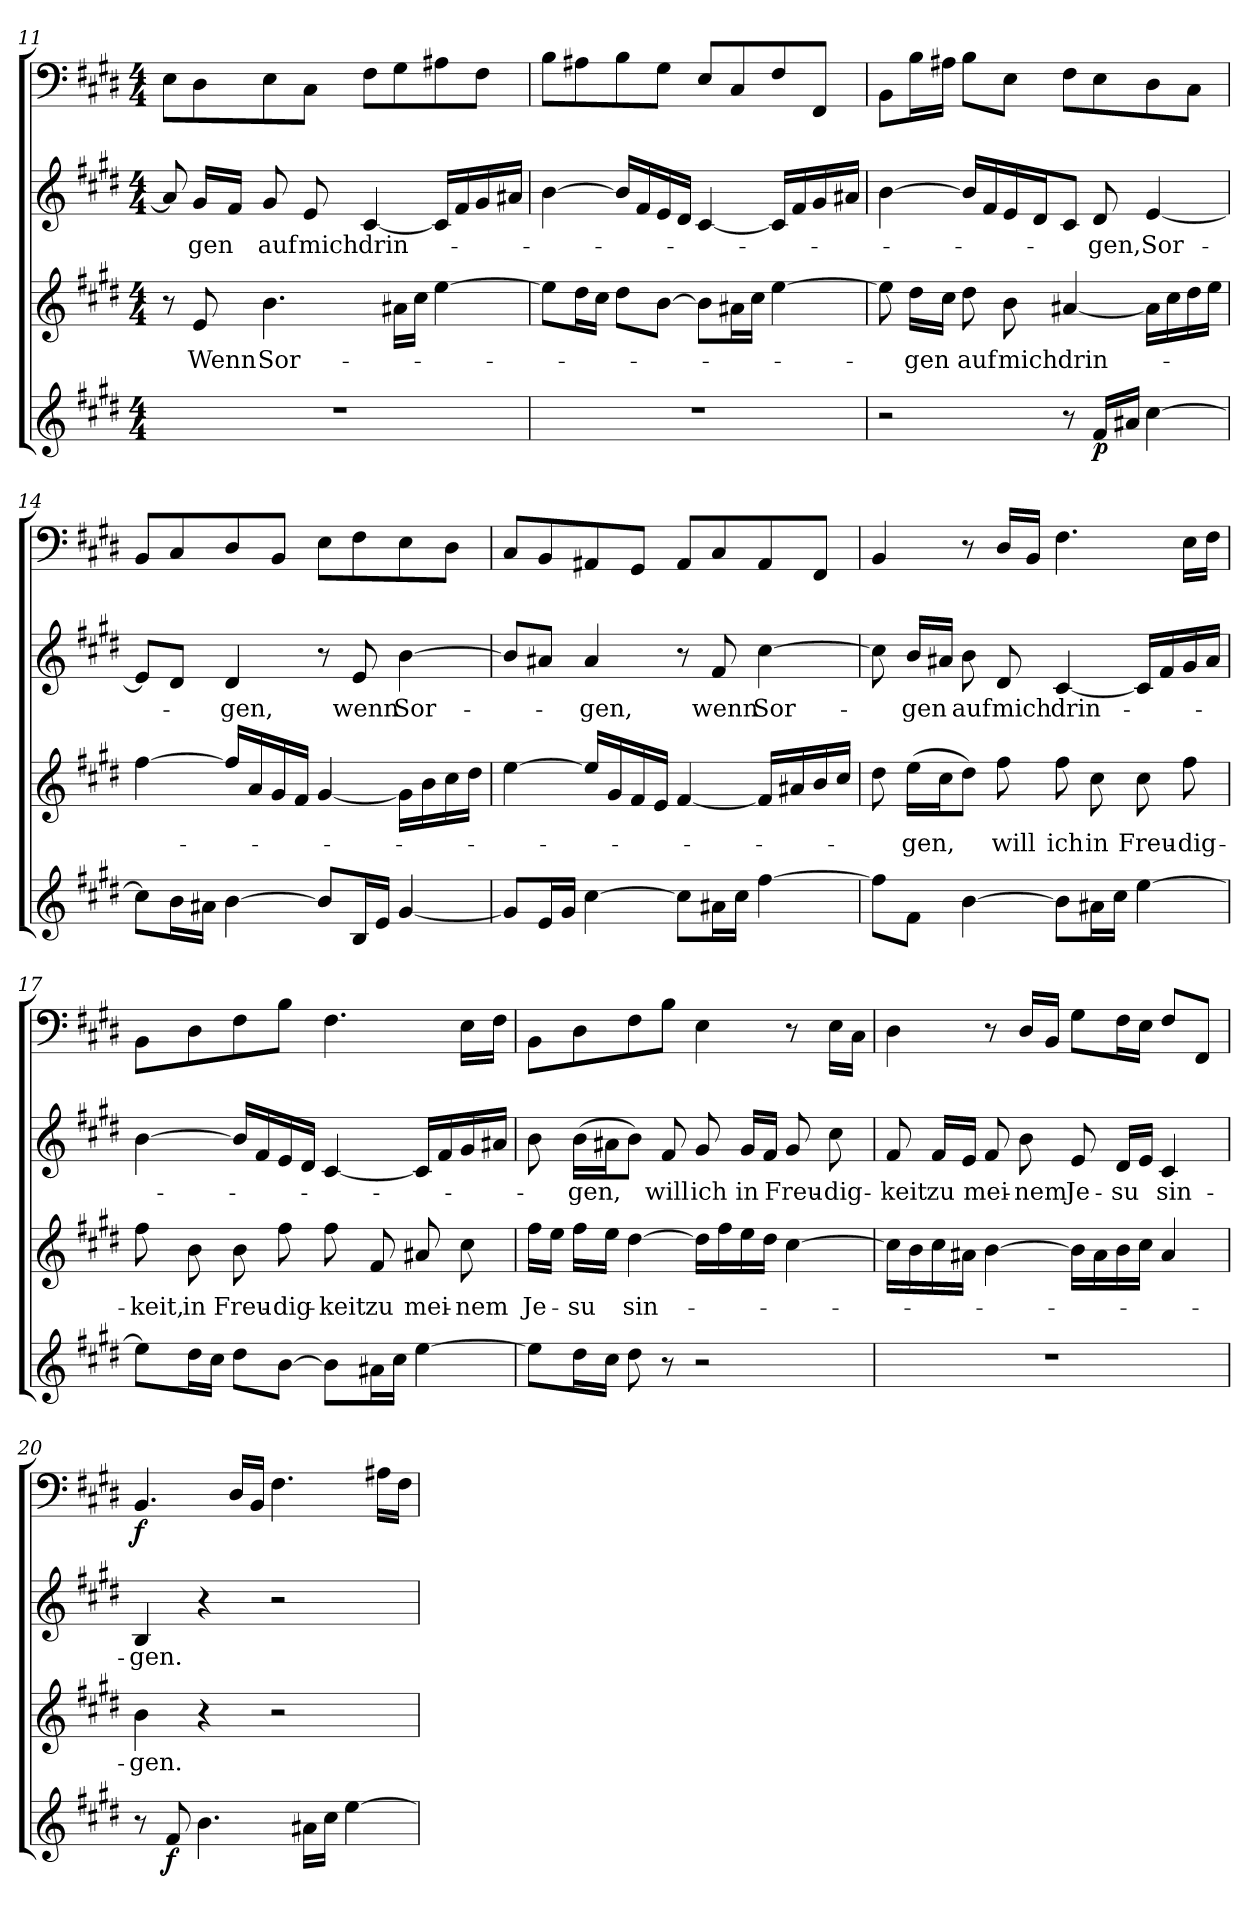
**kern	**dynam	**kern	**text	**kern	**text	**kern	**dynam
*part4	*part4	*part3	*part3	*part2	*part2	*part1	*part1
*staff4	*staff4	*staff3	*staff3	*staff2	*staff2	*staff1	*staff1
*clefG2	*	*clefG2	*	*clefG2	*	*clefF4	*
*k[f#c#g#d#]	*	*k[f#c#g#d#]	*	*k[f#c#g#d#]	*	*k[f#c#g#d#]	*
*E:	*	*E:	*	*E:	*	*E:	*
*M4/4	*	*M4/4	*	*M4/4	*	*M4/4	*
=11	=11	=11	=11	=11	=11	=11	=11
1r	.	8r	.	8a/]	.	8E\L	.
.	.	8e/	Wenn	16g#/LL	-gen	8D#\	.
.	.	.	.	16f#/JJ	.	.	.
.	.	4.b\	Sor-	8g#/	auf	8E\	.
.	.	.	.	8e/	mich	8C#\J	.
.	.	.	.	[4c#/	drin-	8F#\L	.
.	.	16a#X\LL	.	.	.	8G#\	.
.	.	16cc#\JJ	.	.	.	.	.
.	.	[4ee\	.	16c#/LL]	.	8A#X\	.
.	.	.	.	16f#/	.	.	.
.	.	.	.	16g#/	.	8F#\J	.
.	.	.	.	16a#X/JJ	.	.	.
=12	=12	=12	=12	=12	=12	=12	=12
1r	.	8ee\L]	.	[4b\	.	8B\L	.
.	.	16dd#\L	.	.	.	8A#X\	.
.	.	16cc#\JJ	.	.	.	.	.
.	.	8dd#\L	.	16b/LL]	.	8B\	.
.	.	.	.	16f#/	.	.	.
.	.	[8b\J	.	16e/	.	8G#\J	.
.	.	.	.	16d#/JJ	.	.	.
.	.	8b\L]	.	[4c#/	.	8E/L	.
.	.	16a#X\L	.	.	.	8C#/	.
.	.	16cc#\JJ	.	.	.	.	.
.	.	[4ee\	.	16c#/LL]	.	8F#/	.
.	.	.	.	16f#/	.	.	.
.	.	.	.	16g#/	.	8FF#/J	.
.	.	.	.	16a#X/JJ	.	.	.
=13	=13	=13	=13	=13	=13	=13	=13
2r	.	8ee\]	.	[4b\	.	8BB\L	.
.	.	16dd#\LL	-gen	.	.	16B\L	.
.	.	16cc#\JJ	.	.	.	16A#X\JJ	.
.	.	8dd#\	auf	16b/LL]	.	8B\L	.
.	.	.	.	16f#/	.	.	.
.	.	8b\	mich	16e/	.	8E\J	.
.	.	.	.	16d#/J	.	.	.
8r	.	[4a#X/	drin-	8c#/J	.	8F#\L	.
16f#/LL	p	.	.	8d#/	-gen,	8E\	.
16a#X/JJ	.	.	.	.	.	.	.
[4cc#\	.	16a#\LL]	.	[4e/	Sor-	8D#\	.
.	.	16cc#\	.	.	.	.	.
.	.	16dd#\	.	.	.	8C#\J	.
.	.	16ee\JJ	.	.	.	.	.
=14	=14	=14	=14	=14	=14	=14	=14
8cc#\L]	.	[4ff#\	.	8e/L]	.	8BB/L	.
16b\L	.	.	.	8d#/J	.	8C#/	.
16a#X\JJ	.	.	.	.	.	.	.
[4b\	.	16ff#/LL]	.	4d#/	-gen,	8D#/	.
.	.	16a/	.	.	.	.	.
.	.	16g#/	.	.	.	8BB/J	.
.	.	16f#/JJ	.	.	.	.	.
8b/L]	.	[4g#/	.	8r	.	8E\L	.
16B/L	.	.	.	8e/	wenn	8F#\	.
16e/JJ	.	.	.	.	.	.	.
[4g#/	.	16g#\LL]	.	[4b\	Sor-	8E\	.
.	.	16b\	.	.	.	.	.
.	.	16cc#\	.	.	.	8D#\J	.
.	.	16dd#\JJ	.	.	.	.	.
=15	=15	=15	=15	=15	=15	=15	=15
8g#/L]	.	[4ee\	.	8b/L]	.	8C#/L	.
16e/L	.	.	.	8a#X/J	.	8BB/	.
16g#/JJ	.	.	.	.	.	.	.
[4cc#\	.	16ee/LL]	.	4a#/	-gen,	8AA#X/	.
.	.	16g#/	.	.	.	.	.
.	.	16f#/	.	.	.	8GG#/J	.
.	.	16e/JJ	.	.	.	.	.
8cc#\L]	.	[4f#/	.	8r	.	8AA#/L	.
16a#X\L	.	.	.	8f#/	wenn	8C#/	.
16cc#\JJ	.	.	.	.	.	.	.
[4ff#\	.	16f#/LL]	.	[4cc#\	Sor-	8AA#/	.
.	.	16a#X/	.	.	.	.	.
.	.	16b/	.	.	.	8FF#/J	.
.	.	16cc#/JJ	.	.	.	.	.
=16	=16	=16	=16	=16	=16	=16	=16
8ff#\L]	.	8dd#\	.	8cc#\]	.	4BB/	.
8f#\J	.	(16ee\LL	-gen,	16b/LL	-gen	.	.
.	.	16cc#\J	.	16a#X/JJ	.	.	.
[4b\	.	8dd#\J)	.	8b\	auf	8r	.
.	.	8ff#\	will	8d#/	mich	16D#/LL	.
.	.	.	.	.	.	16BB/JJ	.
8b\L]	.	8ff#\	ich	[4c#/	drin-	4.F#\	.
16a#X\L	.	8cc#\	in	.	.	.	.
16cc#\JJ	.	.	.	.	.	.	.
[4ee\	.	8cc#\	Freu-	16c#/LL]	.	.	.
.	.	.	.	16f#/	.	.	.
.	.	8ff#\	-dig-	16g#/	.	16E\LL	.
.	.	.	.	16a#/JJ	.	16F#\JJ	.
=17	=17	=17	=17	=17	=17	=17	=17
8ee\L]	.	8ff#\	-keit,	[4b\	.	8BB\L	.
16dd#\L	.	8b\	in	.	.	8D#\	.
16cc#\JJ	.	.	.	.	.	.	.
8dd#\L	.	8b\	Freu-	16b/LL]	.	8F#\	.
.	.	.	.	16f#/	.	.	.
[8b\J	.	8ff#\	-dig-	16e/	.	8B\J	.
.	.	.	.	16d#/JJ	.	.	.
8b\L]	.	8ff#\	-keit	[4c#/	.	4.F#\	.
16a#X\L	.	8f#/	zu	.	.	.	.
16cc#\JJ	.	.	.	.	.	.	.
[4ee\	.	8a#X/	mei-	16c#/LL]	.	.	.
.	.	.	.	16f#/	.	.	.
.	.	8cc#\	-nem	16g#/	.	16E\LL	.
.	.	.	.	16a#X/JJ	.	16F#\JJ	.
=18	=18	=18	=18	=18	=18	=18	=18
8ee\L]	.	16ff#\LL	Je-	8b\	.	8BB\L	.
.	.	16ee\JJ	.	.	.	.	.
16dd#\L	.	16ff#\LL	-su	(16b\LL	-gen,	8D#\	.
16cc#\JJ	.	16ee\JJ	.	16a#X\J	.	.	.
8dd#\	.	[4dd#\	sin-	8b\J)	.	8F#\	.
8r	.	.	.	8f#/	will	8B\J	.
2r	.	16dd#\LL]	.	8g#/	ich	4E\	.
.	.	16ff#\	.	.	.	.	.
.	.	16ee\	.	16g#/LL	in	.	.
.	.	16dd#\JJ	.	16f#/JJ	.	.	.
.	.	[4cc#\	.	8g#/	Freu-	8r	.
.	.	.	.	8cc#\	-dig-	16E\LL	.
.	.	.	.	.	.	16C#\JJ	.
=19	=19	=19	=19	=19	=19	=19	=19
1r	.	16cc#\LL]	.	8f#/	-keit	4D#\	.
.	.	16b\	.	.	.	.	.
.	.	16cc#\	.	16f#/LL	zu	.	.
.	.	16a#X\JJ	.	16e/JJ	.	.	.
.	.	[4b\	.	8f#/	mei-	8r	.
.	.	.	.	8b\	-nem	16D#/LL	.
.	.	.	.	.	.	16BB/JJ	.
.	.	16b\LL]	.	8e/	Je-	8G#\L	.
.	.	16a#\	.	.	.	.	.
.	.	16b\	.	16d#/LL	-su	16F#\L	.
.	.	16cc#\JJ	.	16e/JJ	.	16E\JJ	.
.	.	4a#/	.	4c#/	sin-	8F#/L	.
.	.	.	.	.	.	8FF#/J	.
=20	=20	=20	=20	=20	=20	=20	=20
8r	.	4b\	-gen.	4B/	-gen.	4.BB/	f
8f#/	f	.	.	.	.	.	.
4.b\	.	4r	.	4r	.	.	.
.	.	.	.	.	.	16D#/LL	.
.	.	.	.	.	.	16BB/JJ	.
.	.	2r	.	2r	.	4.F#\	.
16a#X\LL	.	.	.	.	.	.	.
16cc#\JJ	.	.	.	.	.	.	.
[4ee\	.	.	.	.	.	.	.
.	.	.	.	.	.	16A#X\LL	.
.	.	.	.	.	.	16F#\JJ	.
=	=	=	=	=	=	=	=
*-	*-	*-	*-	*-	*-	*-	*-
